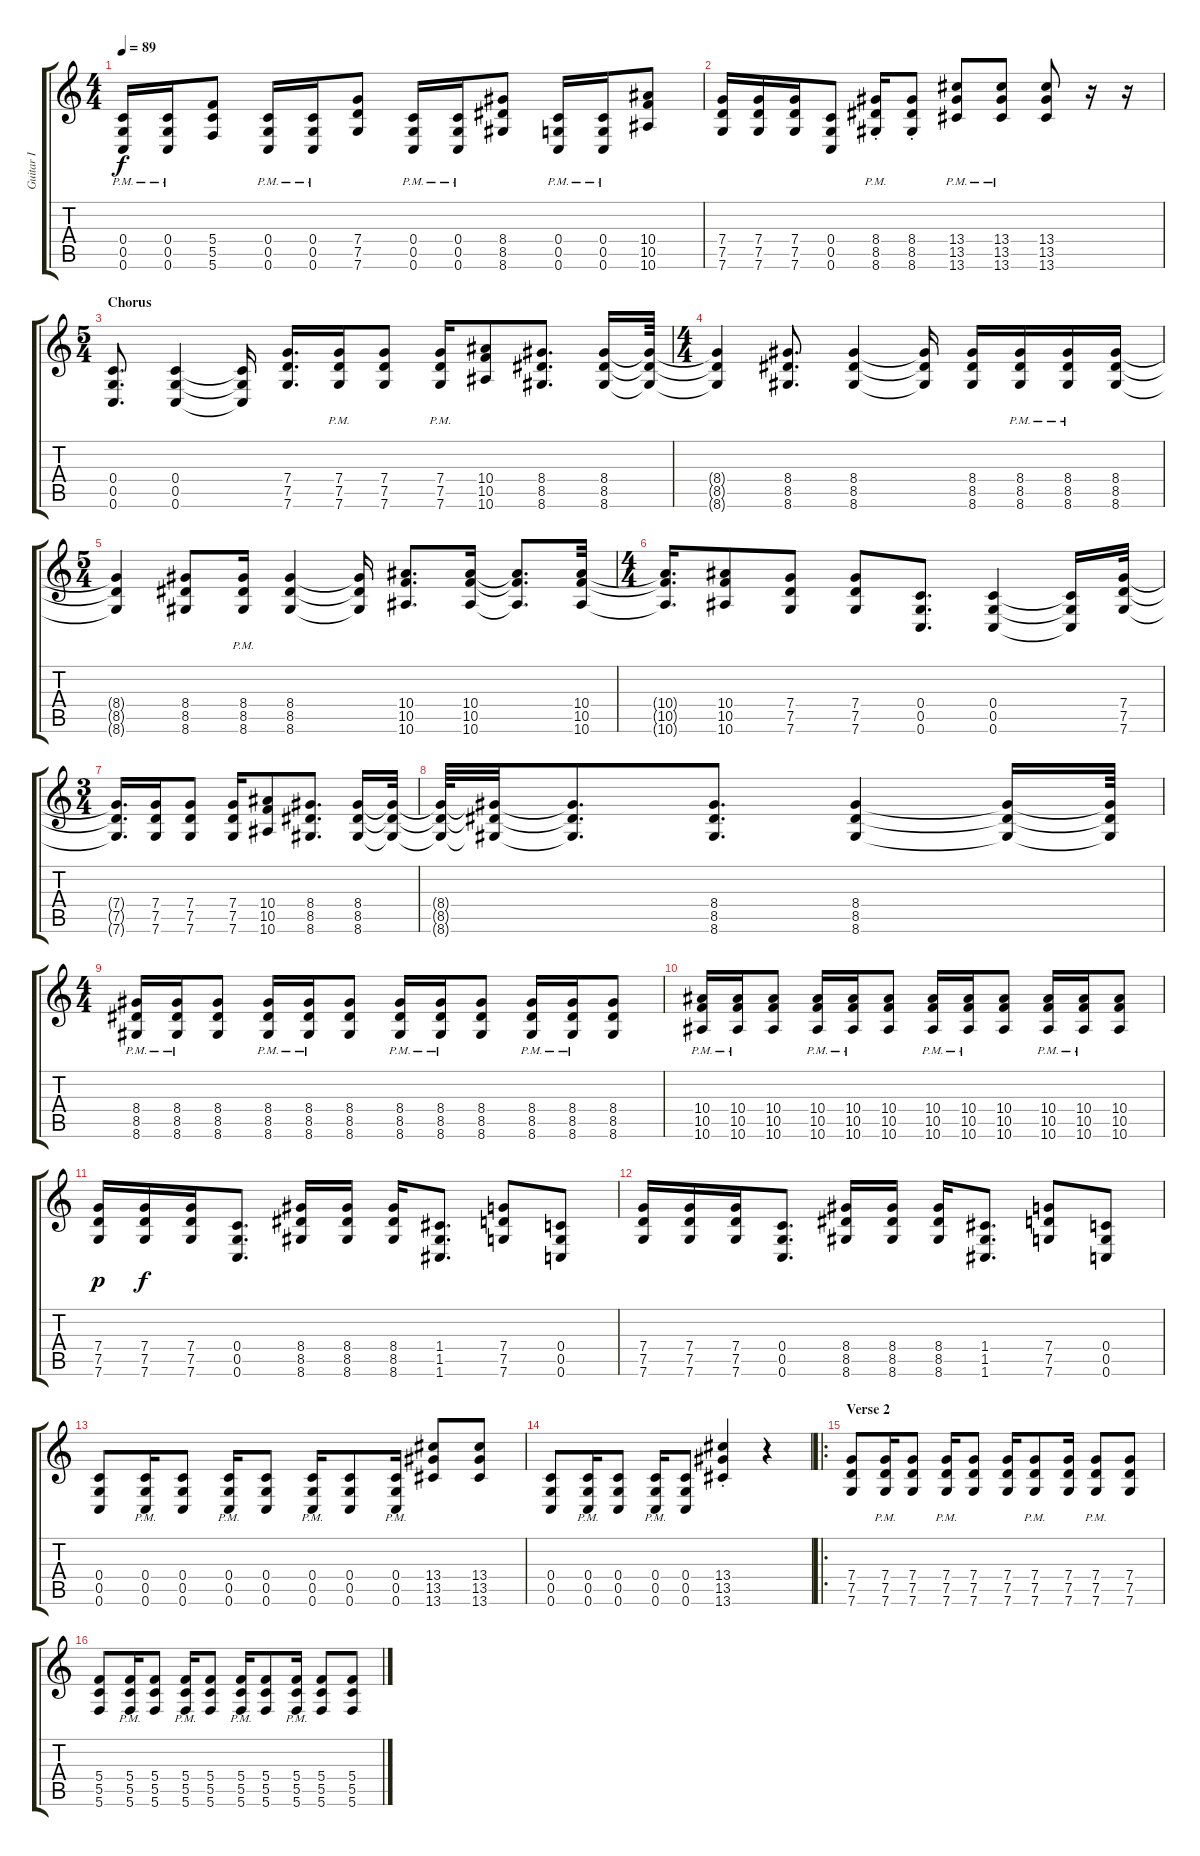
\track ("Guitar I" "Guitar I") {instrument overdrivenguitar}
\staff {score tabs}
\tuning (D4 A3 F3 C3 G2 C2) {hide}
\ts (4 4)
\tempo 89
\clef g2
\ks c
(0.4{pm} 0.5 0.6).16{dy f} (0.4{pm} 0.5 0.6).16 (5.4 5.5 5.6).8 (0.4{pm} 0.5 0.6).16 (0.4{pm} 0.5 0.6).16 (7.4 7.5 7.6).8 (0.4{pm} 0.5 0.6).16 (0.4{pm} 0.5 0.6).16 (8.4 8.5 8.6).8 (0.4{pm} 0.5 0.6).16 (0.4{pm} 0.5 0.6).16 (10.4 10.5 10.6).8 |
(7.4 7.5 7.6).16 (7.4 7.5 7.6).16 (7.4 7.5 7.6).16 (0.4 0.5 0.6).8 (8.4{pm} 8.5 8.6{st}).16 (8.4 8.5 8.6{st}).8 (13.4{pm} 13.5 13.6).8 (13.4{pm} 13.5 13.6).8 (13.4 13.5 13.6).8 r.16 r.16 |
\ts (5 4)
\section ("" "Chorus")
(0.4 0.5 0.6).8{d} (0.4 0.5 0.6).4 (0.4{t} 0.5{t} 0.6{t}).16 (7.4 7.5 7.6).16{d} (7.4{pm} 7.5 7.6).16 (7.4 7.5 7.6).8 (7.4{pm} 7.5 7.6).16 (10.4 10.5 10.6).8 (8.4 8.5 8.6).8{d} (8.4 8.5 8.6).16 (8.4{t} 8.5{t} 8.6{t}).64 |
\ts (4 4)
(8.4{t} 8.5{t} 8.6{t}).4 (8.4 8.5 8.6).8{d} (8.4 8.5 8.6).4 (8.4{t} 8.5{t} 8.6{t}).16 (8.4 8.5 8.6).16 (8.4{pm} 8.5 8.6).16 (8.4{pm} 8.5 8.6).16 (8.4 8.5 8.6).16 |
\ts (5 4)
(8.4{t} 8.5{t} 8.6{t}).4 (8.4 8.5 8.6).8 (8.4{pm} 8.5 8.6).16 (8.4 8.5 8.6).4 (8.4{t} 8.5{t} 8.6{t}).16 (10.4 10.5 10.6).8{d} (10.4 10.5 10.6).16 (10.4{t} 10.5{t} 10.6{t}).8{d} (10.4 10.5 10.6).32 |
\ts (4 4)
(10.4{t} 10.5{t} 10.6{t}).16{d} (10.4 10.5 10.6).8 (7.4 7.5 7.6).8 (7.4 7.5 7.6).8 (0.4 0.5 0.6).8{d} (0.4 0.5 0.6).4 (0.4{t} 0.5{t} 0.6{t}).16 (7.4 7.5 7.6).32 |
\ts (3 4)
(7.4{t} 7.5{t} 7.6{t}).16{d} (7.4 7.5 7.6).16 (7.4 7.5 7.6).8 (7.4 7.5 7.6).16 (10.4 10.5 10.6).8 (8.4 8.5 8.6).8{d} (8.4 8.5 8.6).16 (8.4{t} 8.5{t} 8.6{t}).32 |
(8.4{t} 8.5{t} 8.6{t}).64 (8.4{t} 8.5{t} 8.6{t}).32 (8.4{t} 8.5{t} 8.6{t}).8{d} (8.4 8.5 8.6).8{d} (8.4 8.5 8.6).4 (8.4{t} 8.5{t} 8.6{t}).16 (8.4{t} 8.5{t} 8.6{t}).64 |
\ts (4 4)
(8.4 8.5{pm} 8.6).16 (8.4 8.5{pm} 8.6).16 (8.4 8.5 8.6).8 (8.4 8.5{pm} 8.6).16 (8.4 8.5{pm} 8.6).16 (8.4 8.5 8.6).8 (8.4 8.5{pm} 8.6).16 (8.4 8.5{pm} 8.6).16 (8.4 8.5 8.6).8 (8.4 8.5{pm} 8.6).16 (8.4 8.5{pm} 8.6).16 (8.4 8.5 8.6).8 |
(10.4 10.5{pm} 10.6).16 (10.4 10.5{pm} 10.6).16 (10.4 10.5 10.6).8 (10.4 10.5{pm} 10.6).16 (10.4 10.5{pm} 10.6).16 (10.4 10.5 10.6).8 (10.4 10.5{pm} 10.6).16 (10.4 10.5{pm} 10.6).16 (10.4 10.5 10.6).8 (10.4 10.5{pm} 10.6).16 (10.4 10.5{pm} 10.6).16 (10.4 10.5 10.6).8 |
(7.4 7.5 7.6).16{dy p} (7.4 7.5 7.6).16{dy f} (7.4 7.5 7.6).16 (0.4 0.5 0.6).8{d} (8.4 8.5 8.6).16 (8.4 8.5 8.6).16 (8.4 8.5 8.6).16 (1.4 1.5 1.6).8{d} (7.4 7.5 7.6).8 (0.4 0.5 0.6).8 |
(7.4 7.5 7.6).16 (7.4 7.5 7.6).16 (7.4 7.5 7.6).16 (0.4 0.5 0.6).8{d} (8.4 8.5 8.6).16 (8.4 8.5 8.6).16 (8.4 8.5 8.6).16 (1.4 1.5 1.6).8{d} (7.4 7.5 7.6).8 (0.4 0.5 0.6).8 |
(0.4 0.5 0.6).8 (0.4 0.5{pm} 0.6).16 (0.4 0.5 0.6).8 (0.4 0.5{pm} 0.6).16 (0.4 0.5 0.6).8 (0.4 0.5{pm} 0.6).16 (0.4 0.5 0.6).8 (0.4 0.5{pm} 0.6).16 (13.4 13.5 13.6).8 (13.4 13.5 13.6).8 |
(0.4 0.5 0.6).8 (0.4 0.5{pm} 0.6).16 (0.4 0.5 0.6).8 (0.4 0.5{pm} 0.6).16 (0.4 0.5 0.6).8 (13.4 13.5{st} 13.6).4 r.4 |
\ro
\section ("" "Verse 2")
(7.4 7.5 7.6).8 (7.4 7.5{pm} 7.6).16 (7.4 7.5 7.6).8 (7.4 7.5{pm} 7.6).16 (7.4 7.5 7.6).8 (7.4 7.5 7.6).16 (7.4 7.5{pm} 7.6).8 (7.4 7.5 7.6).16 (7.4 7.5{pm} 7.6).8 (7.4 7.5 7.6).8 |
(5.4 5.5 5.6).8 (5.4 5.5{pm} 5.6).16 (5.4 5.5 5.6).8 (5.4 5.5{pm} 5.6).16 (5.4 5.5 5.6).8 (5.4 5.5{pm} 5.6).16 (5.4 5.5 5.6).8 (5.4 5.5{pm} 5.6).16 (5.4 5.5 5.6).8 (5.4 5.5 5.6).8
